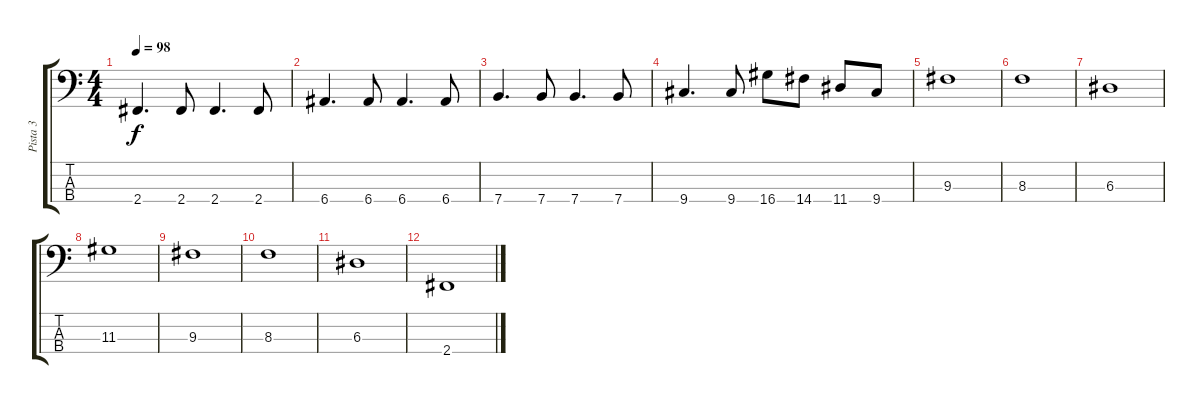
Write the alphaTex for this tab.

\track ("Pista 3" "Pista 3") {instrument electricbasspick}
\staff {score tabs}
\tuning (G2 D2 A1 E1) {hide}
\ts (4 4)
\tempo 98
\clef f4
\ks c
2.4.4{d dy f} 2.4.8 2.4.4{d} 2.4.8 |
6.4.4{d} 6.4.8 6.4.4{d} 6.4.8 |
7.4.4{d} 7.4.8 7.4.4{d} 7.4.8 |
9.4.4{d} 9.4.8 16.4.8 14.4.8 11.4.8 9.4.8 |
9.3.1 |
8.3.1 |
6.3.1 |
11.3.1 |
9.3.1 |
8.3.1 |
6.3.1 |
2.4.1
